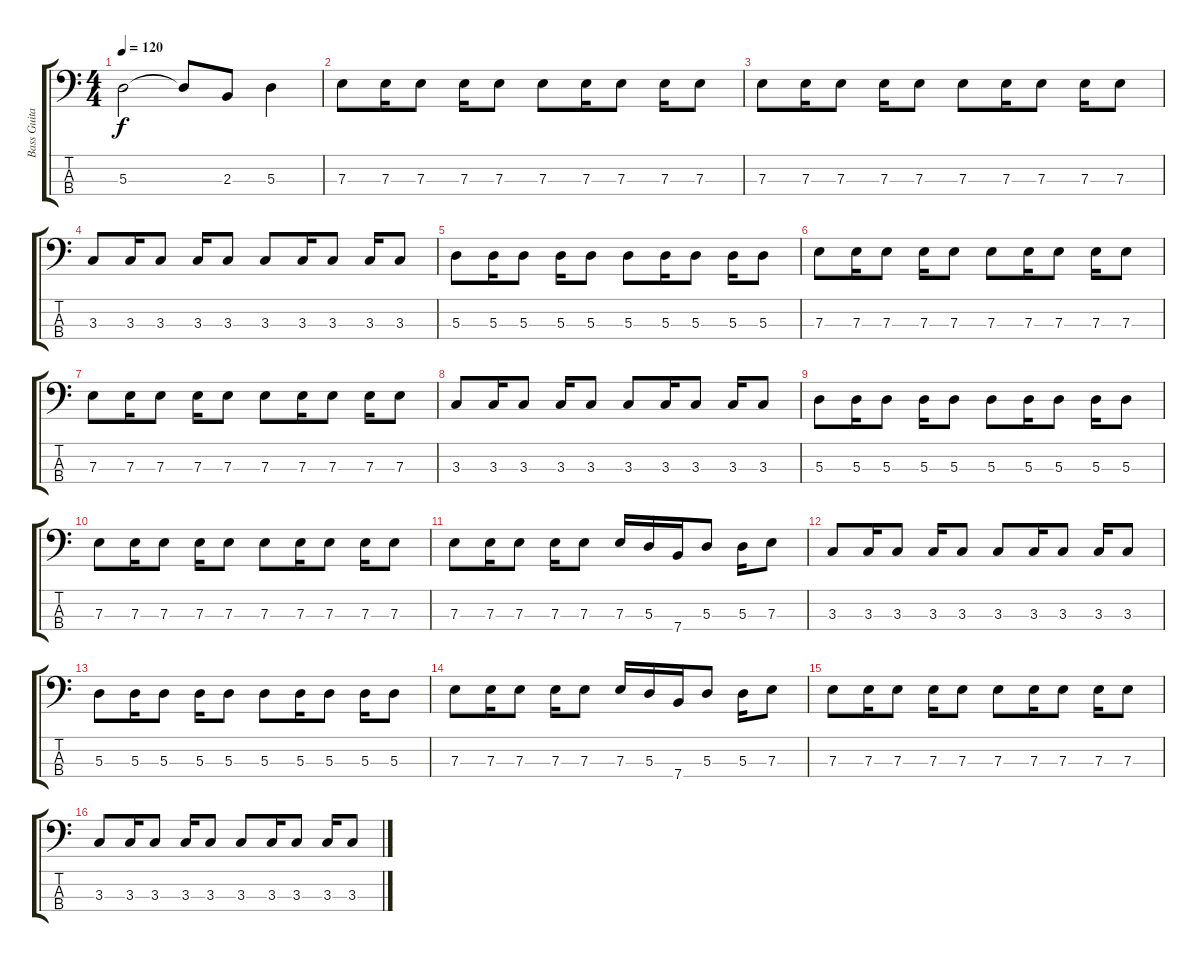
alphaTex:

\track ("Bass Guitar" "Bass Guita") {instrument synthbass1}
\staff {score tabs}
\tuning (G2 D2 A1 E1) {hide}
\ts (4 4)
\tempo 120
\clef f4
\ks c
5.3.2{dy f} 5.3{t}.8 2.3.8 5.3.4 |
7.3.8 7.3.16 7.3.8 7.3.16 7.3.8 7.3.8 7.3.16 7.3.8 7.3.16 7.3.8 |
7.3.8 7.3.16 7.3.8 7.3.16 7.3.8 7.3.8 7.3.16 7.3.8 7.3.16 7.3.8 |
3.3.8 3.3.16 3.3.8 3.3.16 3.3.8 3.3.8 3.3.16 3.3.8 3.3.16 3.3.8 |
5.3.8 5.3.16 5.3.8 5.3.16 5.3.8 5.3.8 5.3.16 5.3.8 5.3.16 5.3.8 |
7.3.8 7.3.16 7.3.8 7.3.16 7.3.8 7.3.8 7.3.16 7.3.8 7.3.16 7.3.8 |
7.3.8 7.3.16 7.3.8 7.3.16 7.3.8 7.3.8 7.3.16 7.3.8 7.3.16 7.3.8 |
3.3.8 3.3.16 3.3.8 3.3.16 3.3.8 3.3.8 3.3.16 3.3.8 3.3.16 3.3.8 |
5.3.8 5.3.16 5.3.8 5.3.16 5.3.8 5.3.8 5.3.16 5.3.8 5.3.16 5.3.8 |
7.3.8 7.3.16 7.3.8 7.3.16 7.3.8 7.3.8 7.3.16 7.3.8 7.3.16 7.3.8 |
7.3.8 7.3.16 7.3.8 7.3.16 7.3.8 7.3.16 5.3.16 7.4.16 5.3.8 5.3.16 7.3.8 |
3.3.8 3.3.16 3.3.8 3.3.16 3.3.8 3.3.8 3.3.16 3.3.8 3.3.16 3.3.8 |
5.3.8 5.3.16 5.3.8 5.3.16 5.3.8 5.3.8 5.3.16 5.3.8 5.3.16 5.3.8 |
7.3.8 7.3.16 7.3.8 7.3.16 7.3.8 7.3.16 5.3.16 7.4.16 5.3.8 5.3.16 7.3.8 |
7.3.8 7.3.16 7.3.8 7.3.16 7.3.8 7.3.8 7.3.16 7.3.8 7.3.16 7.3.8 |
3.3.8 3.3.16 3.3.8 3.3.16 3.3.8 3.3.8 3.3.16 3.3.8 3.3.16 3.3.8
